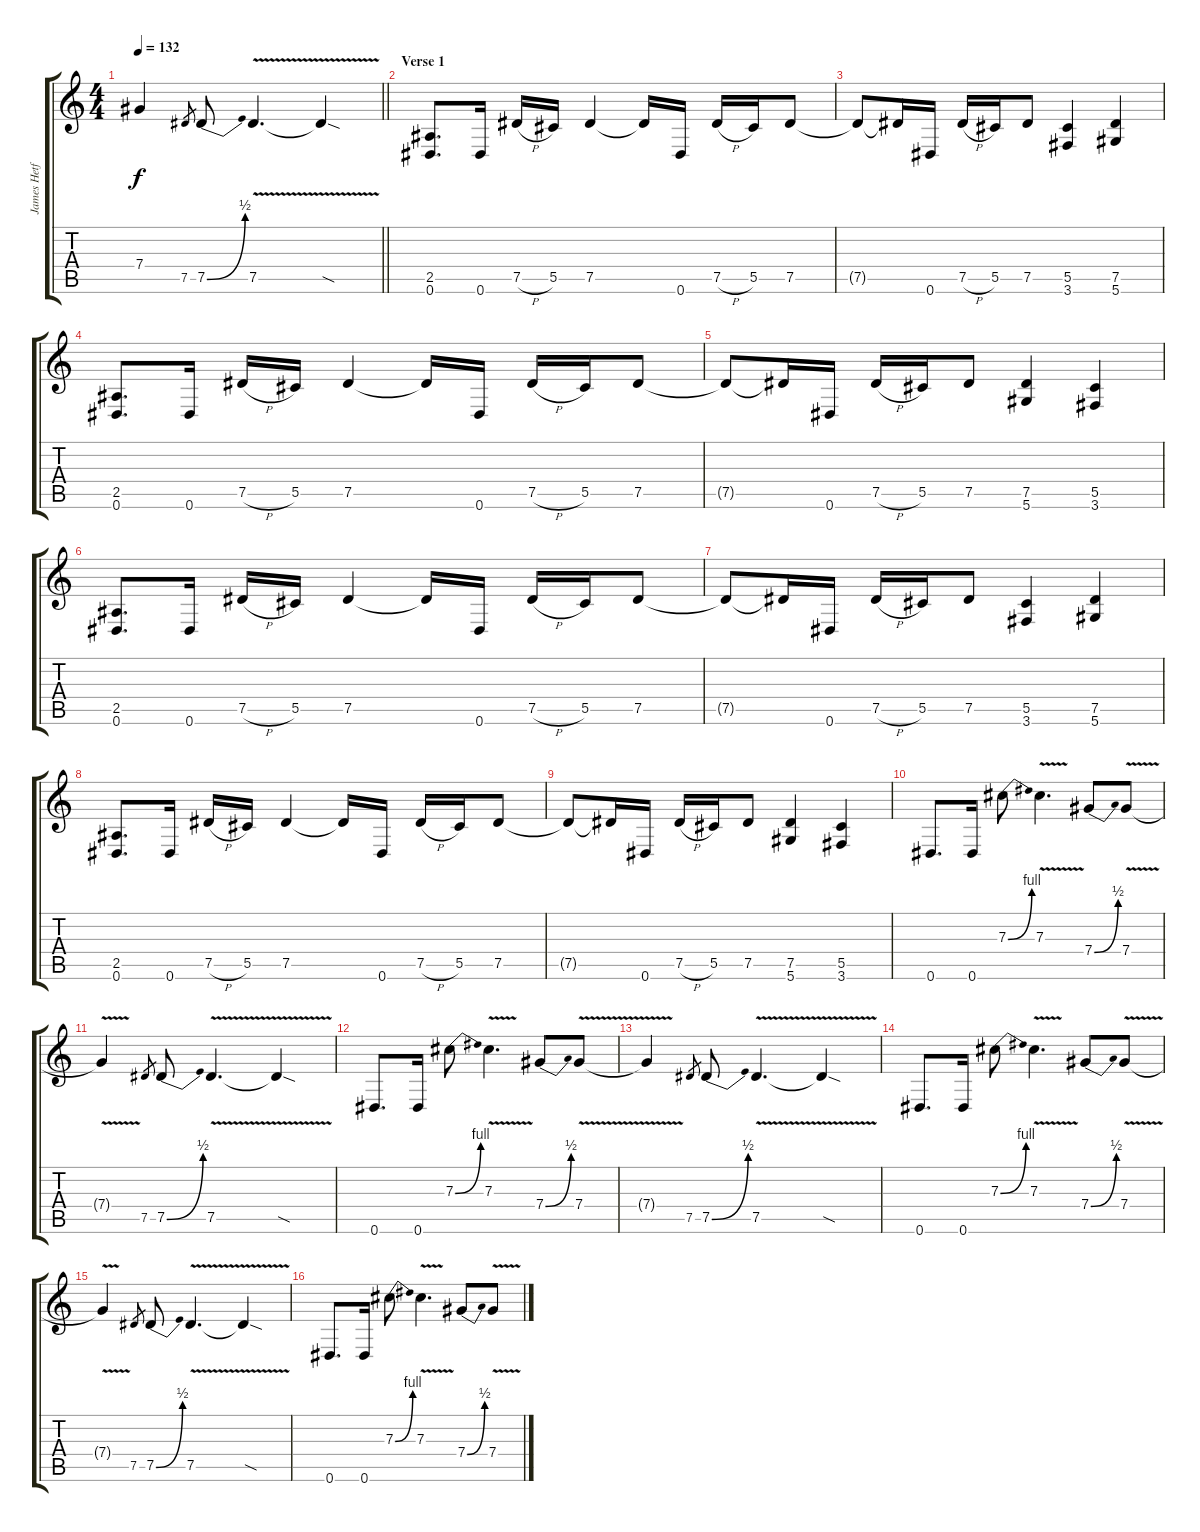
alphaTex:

\track ("James Hetfield" "James Hetf") {instrument distortionguitar}
\staff {score tabs}
\tuning (Eb4 Bb3 Gb3 Db3 Ab2 Eb2) {hide}
\ts (4 4)
\tempo 132
\clef g2
\barLineRight lightlight
\ks c
7.4{t}.4{dy f} 7.5.8{gr} 7.5{be (bend 0 0 60 2)}.8 7.5{v}.4{d} 7.5{sod t}.4 |
\section ("" "Verse 1")
(2.5 0.6).8{d} 0.6.16 7.5{h}.16 5.5.16 7.5.4 7.5{t}.16 0.6.16 7.5{h}.16 5.5.16 7.5.8 |
7.5{t}.8 7.5{t}.16 0.6.16 7.5{h}.16 5.5.16 7.5.8 (5.5 3.6).4 (7.5 5.6).4 |
(2.5 0.6).8{d} 0.6.16 7.5{h}.16 5.5.16 7.5.4 7.5{t}.16 0.6.16 7.5{h}.16 5.5.16 7.5.8 |
7.5{t}.8 7.5{t}.16 0.6.16 7.5{h}.16 5.5.16 7.5.8 (7.5 5.6).4 (5.5 3.6).4 |
(2.5 0.6).8{d} 0.6.16 7.5{h}.16 5.5.16 7.5.4 7.5{t}.16 0.6.16 7.5{h}.16 5.5.16 7.5.8 |
7.5{t}.8 7.5{t}.16 0.6.16 7.5{h}.16 5.5.16 7.5.8 (5.5 3.6).4 (7.5 5.6).4 |
(2.5 0.6).8{d} 0.6.16 7.5{h}.16 5.5.16 7.5.4 7.5{t}.16 0.6.16 7.5{h}.16 5.5.16 7.5.8 |
7.5{t}.8 7.5{t}.16 0.6.16 7.5{h}.16 5.5.16 7.5.8 (7.5 5.6).4 (5.5 3.6).4 |
0.6.8{d} 0.6.16 7.3{be (bend 0 0 60 4)}.8 7.3{v}.4{d} 7.4{be (bend 0 0 60 2)}.8 7.4{v}.8 |
7.4{t}.4 7.5.8{gr} 7.5{be (bend 0 0 60 2)}.8 7.5{v}.4{d} 7.5{sod t}.4 |
0.6.8{d} 0.6.16 7.3{be (bend 0 0 60 4)}.8 7.3{v}.4{d} 7.4{be (bend 0 0 60 2)}.8 7.4{v}.8 |
7.4{t}.4 7.5.8{gr} 7.5{be (bend 0 0 60 2)}.8 7.5{v}.4{d} 7.5{sod t}.4 |
0.6.8{d} 0.6.16 7.3{be (bend 0 0 60 4)}.8 7.3{v}.4{d} 7.4{be (bend 0 0 60 2)}.8 7.4{v}.8 |
7.4{t}.4 7.5.8{gr} 7.5{be (bend 0 0 60 2)}.8 7.5{v}.4{d} 7.5{sod t}.4 |
0.6.8{d} 0.6.16 7.3{be (bend 0 0 60 4)}.8 7.3{v}.4{d} 7.4{be (bend 0 0 60 2)}.8 7.4{v}.8
